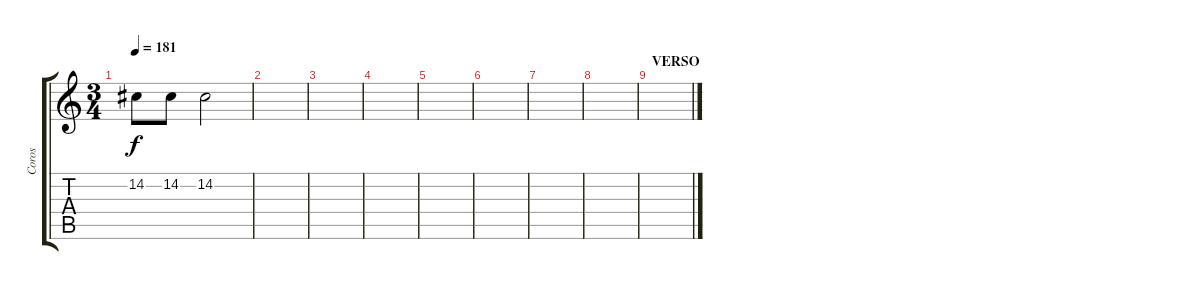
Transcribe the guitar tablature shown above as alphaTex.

\track ("Coros" "Coros") {instrument voiceoohs}
\staff {score tabs}
\tuning (E4 B3 G3 D3 A2 E2) {hide}
\ts (3 4)
\tempo 181
\clef g2
\ks c
14.2.8{dy f} 14.2.8 14.2.2 |
|
|
|
|
|
|
|
\section ("" "VERSO")
